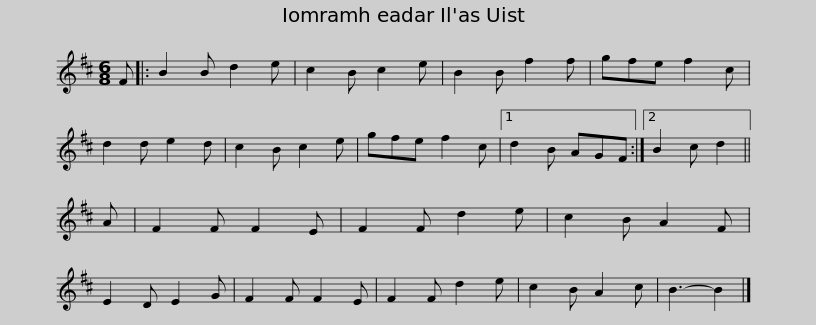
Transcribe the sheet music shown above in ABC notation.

X:1
L:1/8
M:6/8
I:linebreak $
K:Bmin
V:1 treble
V:1
 F |: B2 B d2 e | c2 B c2 e | B2 B f2 f | gfe f2 c | %5
 d2 d e2 d | c2 B c2 e | gfe f2 c |1 d2 B AGF :|2 B2 c d2 ||$ %10
 A | F2 F F2 E | F2 F d2 e | c2 B A2 F | E2 D E2 G | %15
 F2 F F2 E | F2 F d2 e | c2 B A2 c | B3- B2 |] %19
